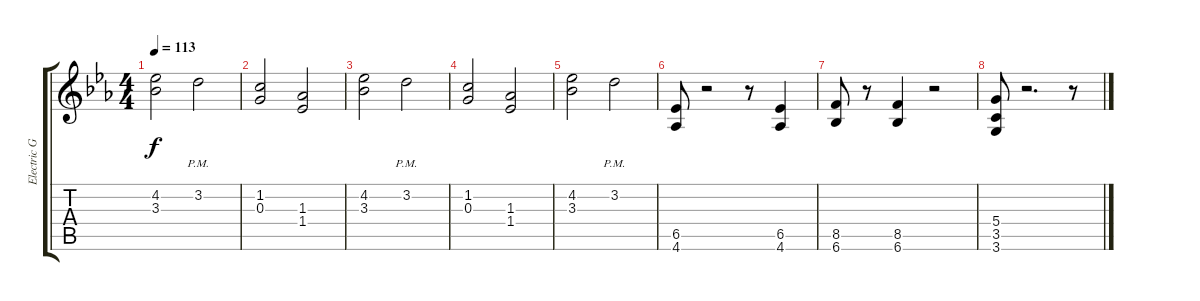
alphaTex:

\track ("Electric Guitar" "Electric G") {instrument distortionguitar}
\staff {score tabs}
\tuning (E4 B3 G3 D3 A2 E2) {hide}
\ts (4 4)
\tempo 113
\clef g2
\ks eb
(4.2 3.3).2{dy f} 3.2{pm}.2 |
(1.2 0.3).2 (1.3 1.4).2 |
(4.2 3.3).2 3.2{pm}.2 |
(1.2 0.3).2 (1.3 1.4).2 |
(4.2 3.3).2 3.2{pm}.2 |
(6.5 4.6).8 r.2 r.8 (6.5 4.6).4 |
(8.5 6.6).8 r.8 (8.5 6.6).4 r.2 |
(5.4 3.5 3.6).8 r.2{d} r.8
